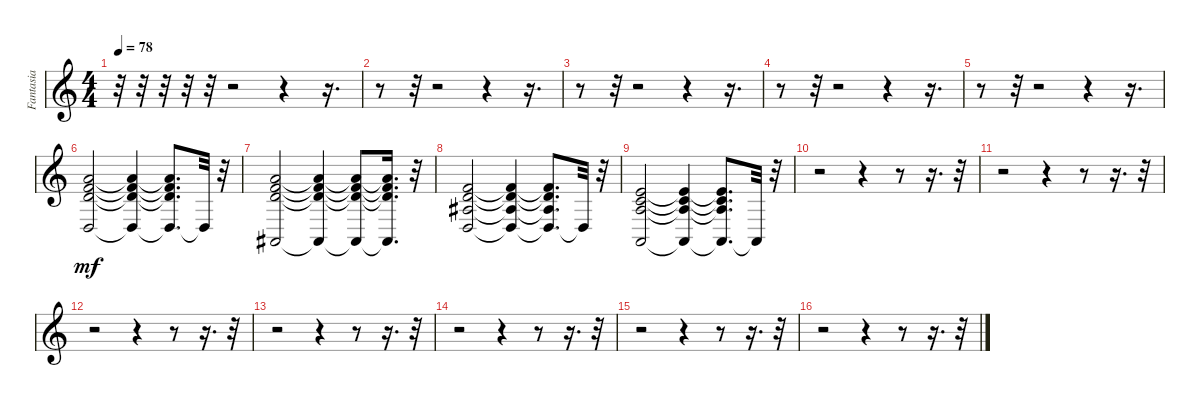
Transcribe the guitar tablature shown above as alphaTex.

\track ("Fantasia" "Fantasia") {instrument pad2warm}
\staff {score}
\tuning (E4 B3 G3 D3 A2 E2 B1) {hide}
\ts (4 4)
\tempo 78
\clef g2
\ks c
r.32{dy mf instrument pad2warm} r.32 r.32 r.32 r.32 r.2 r.4 r.16{d} |
r.8 r.32 r.2 r.4 r.16{d} |
r.8 r.32 r.2 r.4 r.16{d} |
r.8 r.32 r.2 r.4 r.16{d} |
r.8 r.32 r.2 r.4 r.16{d} |
(5.1 6.2 7.3 0.4).2 (5.1{t} 6.2{t} 7.3{t} 0.4{t}).4 (5.1{t} 6.2{t} 7.3{t} 0.4{t}).8{d} 0.4{t}.32 r.32 |
(1.1 3.2 14.3 1.5).2 (1.1{t} 3.2{t} 14.3{t} 1.5{t}).4 (1.1{t} 3.2{t} 14.3{t} 1.5{t}).8 (1.1{t} 3.2{t} 14.3{t} 1.5{t}).16{d} r.32 |
(1.1 3.2 3.3 0.4).2 (1.1{t} 3.2{t} 3.3{t} 0.4{t}).4 (1.1{t} 3.2{t} 3.3{t} 0.4{t}).8{d} 0.4{t}.32 r.32 |
(0.1 1.2 2.3 0.5).2 (0.1{t} 1.2{t} 2.3{t} 0.5{t}).4 (0.1{t} 1.2{t} 2.3{t} 0.5{t}).8{d} 0.5{t}.32 r.32 |
r.2 r.4 r.8 r.16{d} r.32 |
r.2 r.4 r.8 r.16{d} r.32 |
r.2 r.4 r.8 r.16{d} r.32 |
r.2 r.4 r.8 r.16{d} r.32 |
r.2 r.4 r.8 r.16{d} r.32 |
r.2 r.4 r.8 r.16{d} r.32 |
r.2 r.4 r.8 r.16{d} r.32
